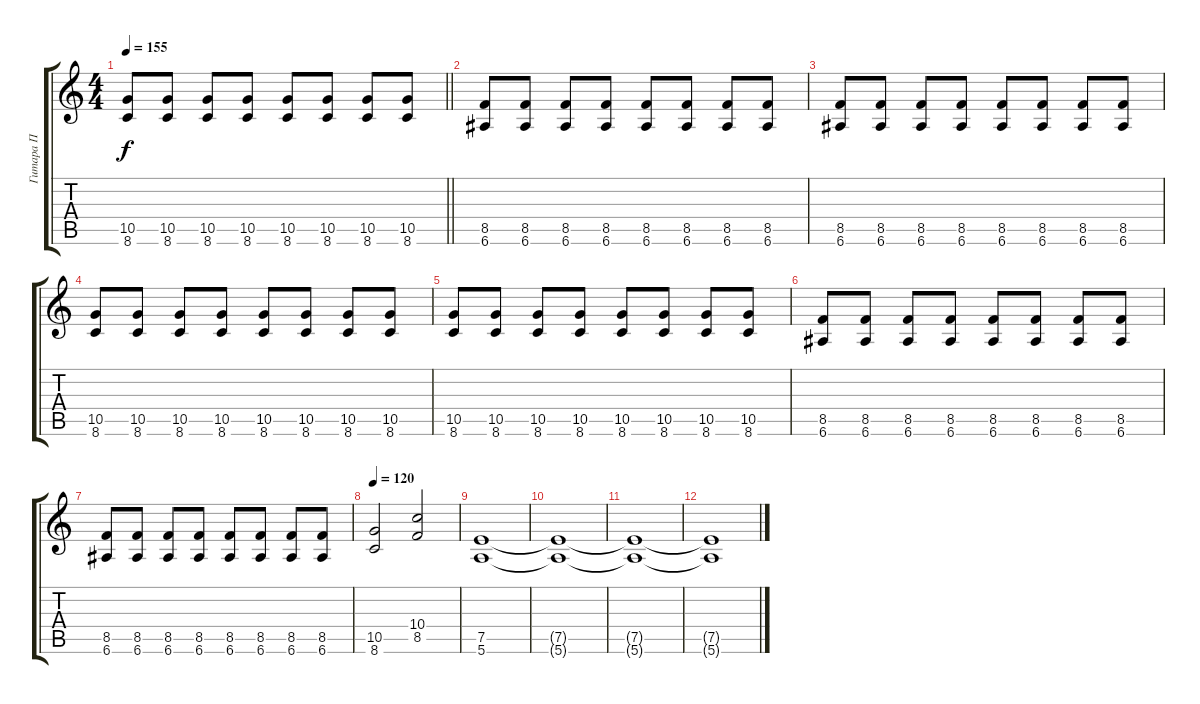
\track ("Гитара П" "Гитара П") {instrument distortionguitar}
\staff {score tabs}
\tuning (E4 B3 G3 D3 A2 E2) {hide}
\ts (4 4)
\tempo 155
\clef g2
\barLineRight lightlight
\ks c
(10.5 8.6).8{dy f} (10.5 8.6).8 (10.5 8.6).8 (10.5 8.6).8 (10.5 8.6).8 (10.5 8.6).8 (10.5 8.6).8 (10.5 8.6).8 |
\section ("" " ")
(8.5 6.6).8 (8.5 6.6).8 (8.5 6.6).8 (8.5 6.6).8 (8.5 6.6).8 (8.5 6.6).8 (8.5 6.6).8 (8.5 6.6).8 |
(8.5 6.6).8 (8.5 6.6).8 (8.5 6.6).8 (8.5 6.6).8 (8.5 6.6).8 (8.5 6.6).8 (8.5 6.6).8 (8.5 6.6).8 |
(10.5 8.6).8 (10.5 8.6).8 (10.5 8.6).8 (10.5 8.6).8 (10.5 8.6).8 (10.5 8.6).8 (10.5 8.6).8 (10.5 8.6).8 |
(10.5 8.6).8 (10.5 8.6).8 (10.5 8.6).8 (10.5 8.6).8 (10.5 8.6).8 (10.5 8.6).8 (10.5 8.6).8 (10.5 8.6).8 |
(8.5 6.6).8 (8.5 6.6).8 (8.5 6.6).8 (8.5 6.6).8 (8.5 6.6).8 (8.5 6.6).8 (8.5 6.6).8 (8.5 6.6).8 |
(8.5 6.6).8 (8.5 6.6).8 (8.5 6.6).8 (8.5 6.6).8 (8.5 6.6).8 (8.5 6.6).8 (8.5 6.6).8 (8.5 6.6).8 |
\tempo 120
(10.5 8.6).2 (10.4 8.5).2 |
(7.5 5.6).1 |
(7.5{t} 5.6{t}).1 |
(7.5{t} 5.6{t}).1 |
(7.5{t} 5.6{t}).1
